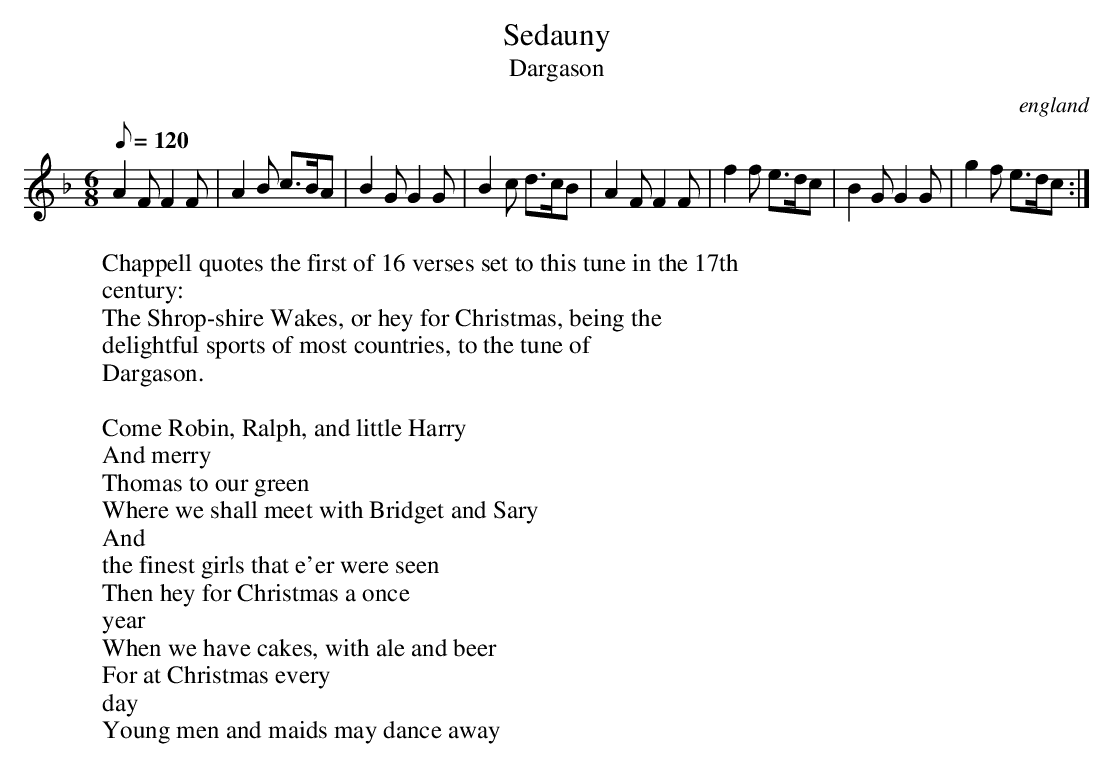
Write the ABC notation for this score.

X:1
T:Sedauny
T:Dargason
O:england
M:6/8
L:1/8
Q:120
W:Chappell quotes the first of 16 verses set to this tune in the 17th
W:century:
W:The Shrop-shire Wakes, or hey for Christmas, being the
W:delightful sports of most countries, to the tune of
W:Dargason.
W:
W:Come Robin, Ralph, and little Harry
W:And merry
W:Thomas to our green
W:Where we shall meet with Bridget and Sary
W:And
W:the finest girls that e'er were seen
W:Then hey for Christmas a once
W:year
W:When we have cakes, with ale and beer
W:For at Christmas every
W:day
W:Young men and maids may dance away
K:F
A2F F2F|A2B c>BA|B2G G2G|B2c d>cB|A2 F F2F|f2f e>dc|B2G G2G|g2f e>dc:|
